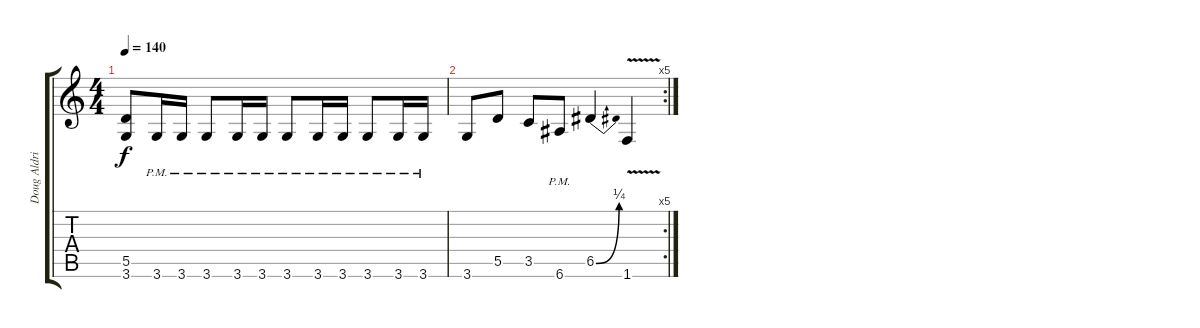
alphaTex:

\track ("Doug Aldrich II" "Doug Aldri") {instrument distortionguitar}
\staff {score tabs}
\tuning (E4 B3 G3 D3 A2 E2) {hide}
\ts (4 4)
\tempo 140
\clef g2
\ks c
(5.5 3.6).8{dy f} 3.6{pm}.16 3.6{pm}.16 3.6{pm}.8 3.6{pm}.16 3.6{pm}.16 3.6{pm}.8 3.6{pm}.16 3.6{pm}.16 3.6{pm}.8 3.6{pm}.16 3.6{pm}.16 |
\rc 5
3.6.8 5.5.8 3.5.8 6.6{pm}.8 6.5{be (bend 0 0 60 1)}.4 1.6{v}.4
